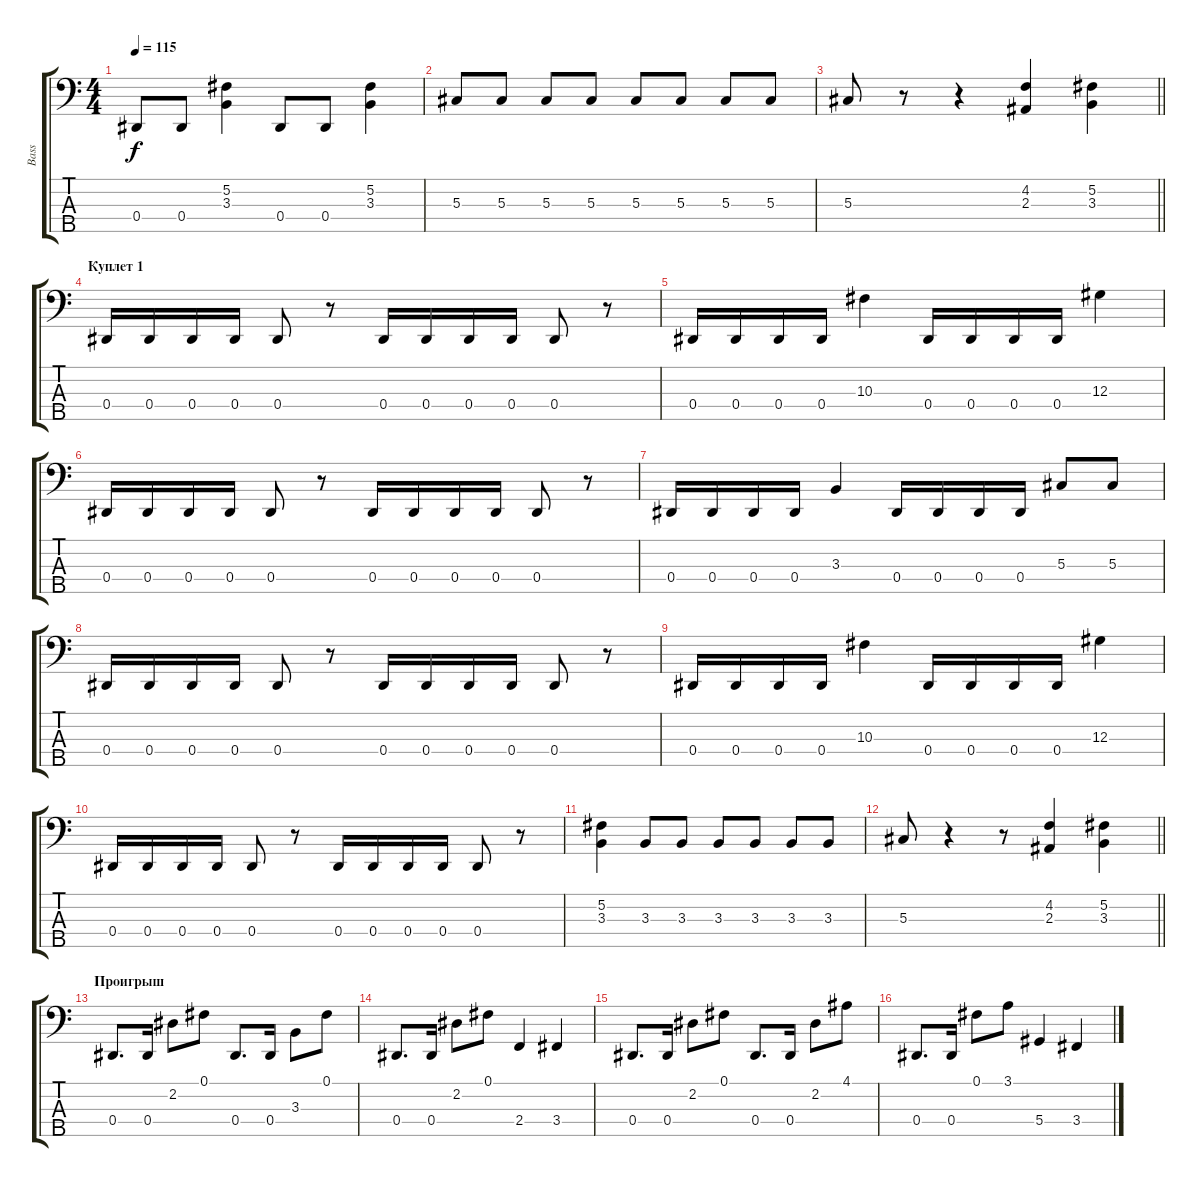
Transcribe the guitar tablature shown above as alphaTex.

\track ("Bass" "Bass") {instrument electricbasspick}
\staff {score tabs}
\tuning (Gb2 Db2 Ab1 Eb1 Bb0) {hide}
\ts (4 4)
\tempo 115
\clef f4
\ks c
0.4.8{dy f} 0.4.8 (5.2 3.3).4 0.4.8 0.4.8 (5.2 3.3).4 |
5.3.8 5.3.8 5.3.8 5.3.8 5.3.8 5.3.8 5.3.8 5.3.8 |
\barLineRight lightlight
5.3.8 r.8 r.4 (4.2 2.3).4 (5.2 3.3).4 |
\section ("" "Куплет 1")
0.4.16 0.4.16 0.4.16 0.4.16 0.4.8 r.8 0.4.16 0.4.16 0.4.16 0.4.16 0.4.8 r.8 |
0.4.16 0.4.16 0.4.16 0.4.16 10.3.4 0.4.16 0.4.16 0.4.16 0.4.16 12.3.4 |
0.4.16 0.4.16 0.4.16 0.4.16 0.4.8 r.8 0.4.16 0.4.16 0.4.16 0.4.16 0.4.8 r.8 |
0.4.16 0.4.16 0.4.16 0.4.16 3.3.4 0.4.16 0.4.16 0.4.16 0.4.16 5.3.8 5.3.8 |
0.4.16 0.4.16 0.4.16 0.4.16 0.4.8 r.8 0.4.16 0.4.16 0.4.16 0.4.16 0.4.8 r.8 |
0.4.16 0.4.16 0.4.16 0.4.16 10.3.4 0.4.16 0.4.16 0.4.16 0.4.16 12.3.4 |
0.4.16 0.4.16 0.4.16 0.4.16 0.4.8 r.8 0.4.16 0.4.16 0.4.16 0.4.16 0.4.8 r.8 |
(5.2 3.3).4 3.3.8 3.3.8 3.3.8 3.3.8 3.3.8 3.3.8 |
\barLineRight lightlight
5.3.8 r.4 r.8 (4.2 2.3).4 (5.2 3.3).4 |
\section ("" "Проигрыш")
0.4.8{d} 0.4.16 2.2.8 0.1.8 0.4.8{d} 0.4.16 3.3.8 0.1.8 |
0.4.8{d} 0.4.16 2.2.8 0.1.8 2.4.4 3.4.4 |
0.4.8{d} 0.4.16 2.2.8 0.1.8 0.4.8{d} 0.4.16 2.2.8 4.1.8 |
0.4.8{d} 0.4.16 0.1.8 3.1.8 5.4.4 3.4.4
